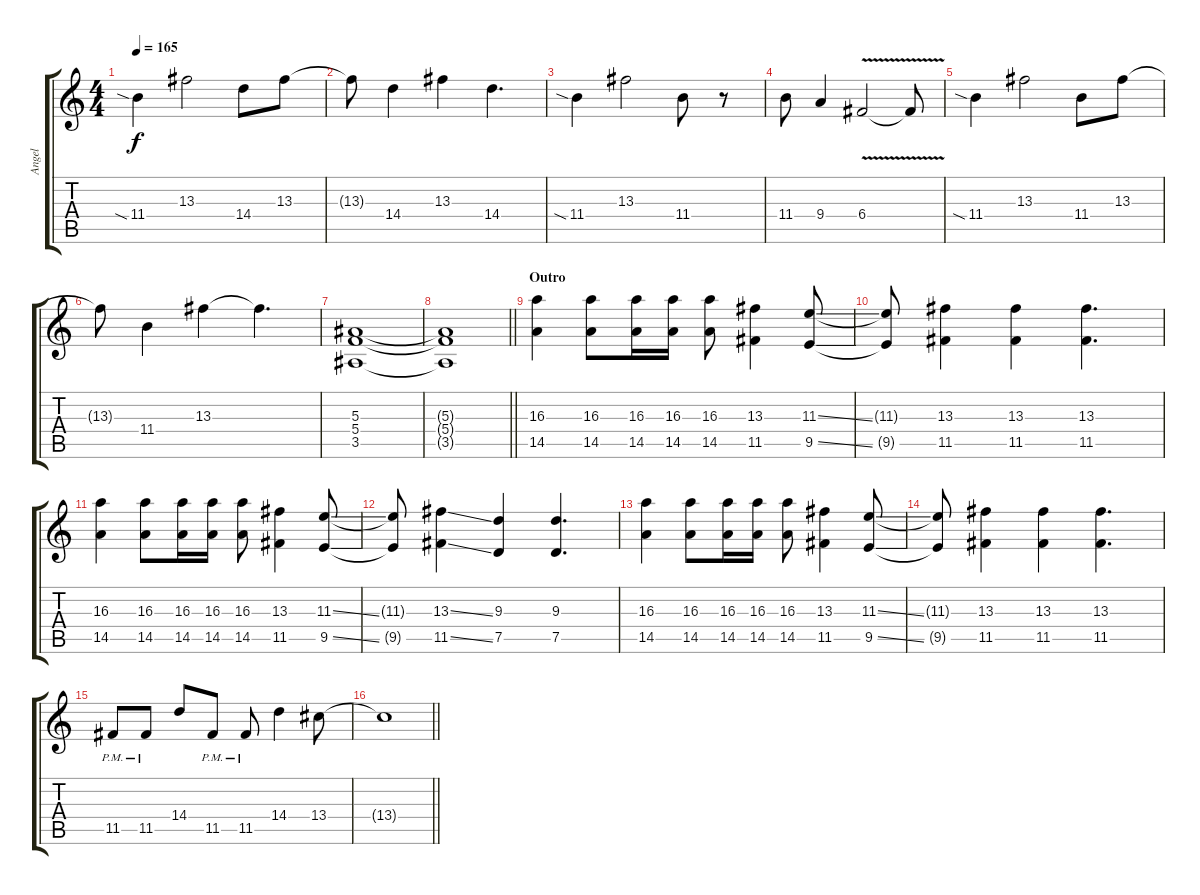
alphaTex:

\track ("Angel" "Angel") {instrument distortionguitar}
\staff {score tabs}
\tuning (D4 A3 F3 C3 G2 D2) {hide}
\ts (4 4)
\tempo 165
\clef g2
\ks c
11.4{sia}.4{dy f} 13.3.2 14.4.8 13.3.8 |
13.3{t}.8 14.4.4 13.3.4 14.4.4{d} |
11.4{sia}.4 13.3.2 11.4.8 r.8 |
11.4.8 9.4.4 6.4{v}.2 6.4{t}.8 |
11.4{sia}.4 13.3.2 11.4.8 13.3.8 |
13.3{t}.8 11.4.4 13.3.4 13.3{t}.4{d} |
(5.3 5.4 3.5).1 |
\barLineRight lightlight
(5.3{t} 5.4{t} 3.5{t}).1 |
\section ("" "Outro")
(16.3 14.5).4 (16.3 14.5).8 (16.3 14.5).16 (16.3 14.5).16 (16.3 14.5).8 (13.3 11.5).4 (11.3{ss} 9.5{ss}).8 |
(11.3{t} 9.5{t}).8 (13.3 11.5).4 (13.3 11.5).4 (13.3 11.5).4{d} |
(16.3 14.5).4 (16.3 14.5).8 (16.3 14.5).16 (16.3 14.5).16 (16.3 14.5).8 (13.3 11.5).4 (11.3{ss} 9.5{ss}).8 |
(11.3{t} 9.5{t}).8 (13.3{ss} 11.5{ss}).4 (9.3 7.5).4 (9.3 7.5).4{d} |
(16.3 14.5).4 (16.3 14.5).8 (16.3 14.5).16 (16.3 14.5).16 (16.3 14.5).8 (13.3 11.5).4 (11.3{ss} 9.5{ss}).8 |
(11.3{t} 9.5{t}).8 (13.3 11.5).4 (13.3 11.5).4 (13.3 11.5).4{d} |
11.5{pm}.8 11.5{pm}.8 14.4.8 11.5{pm}.8 11.5{pm}.8 14.4.4 13.4.8 |
\barLineRight lightlight
13.4{t}.1
